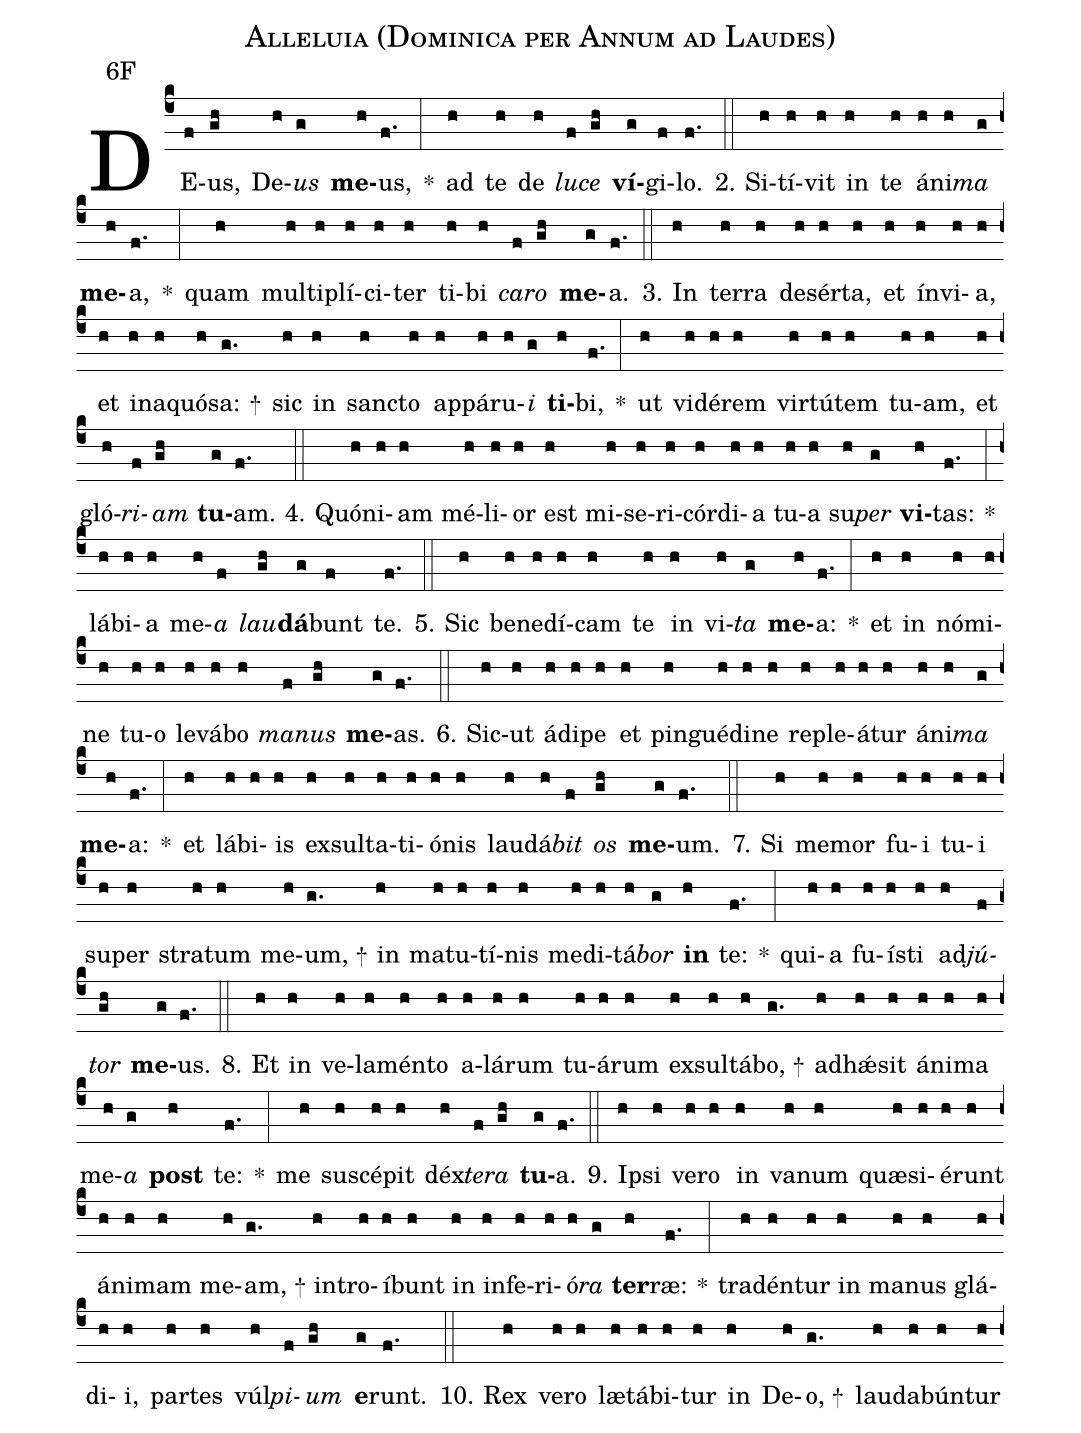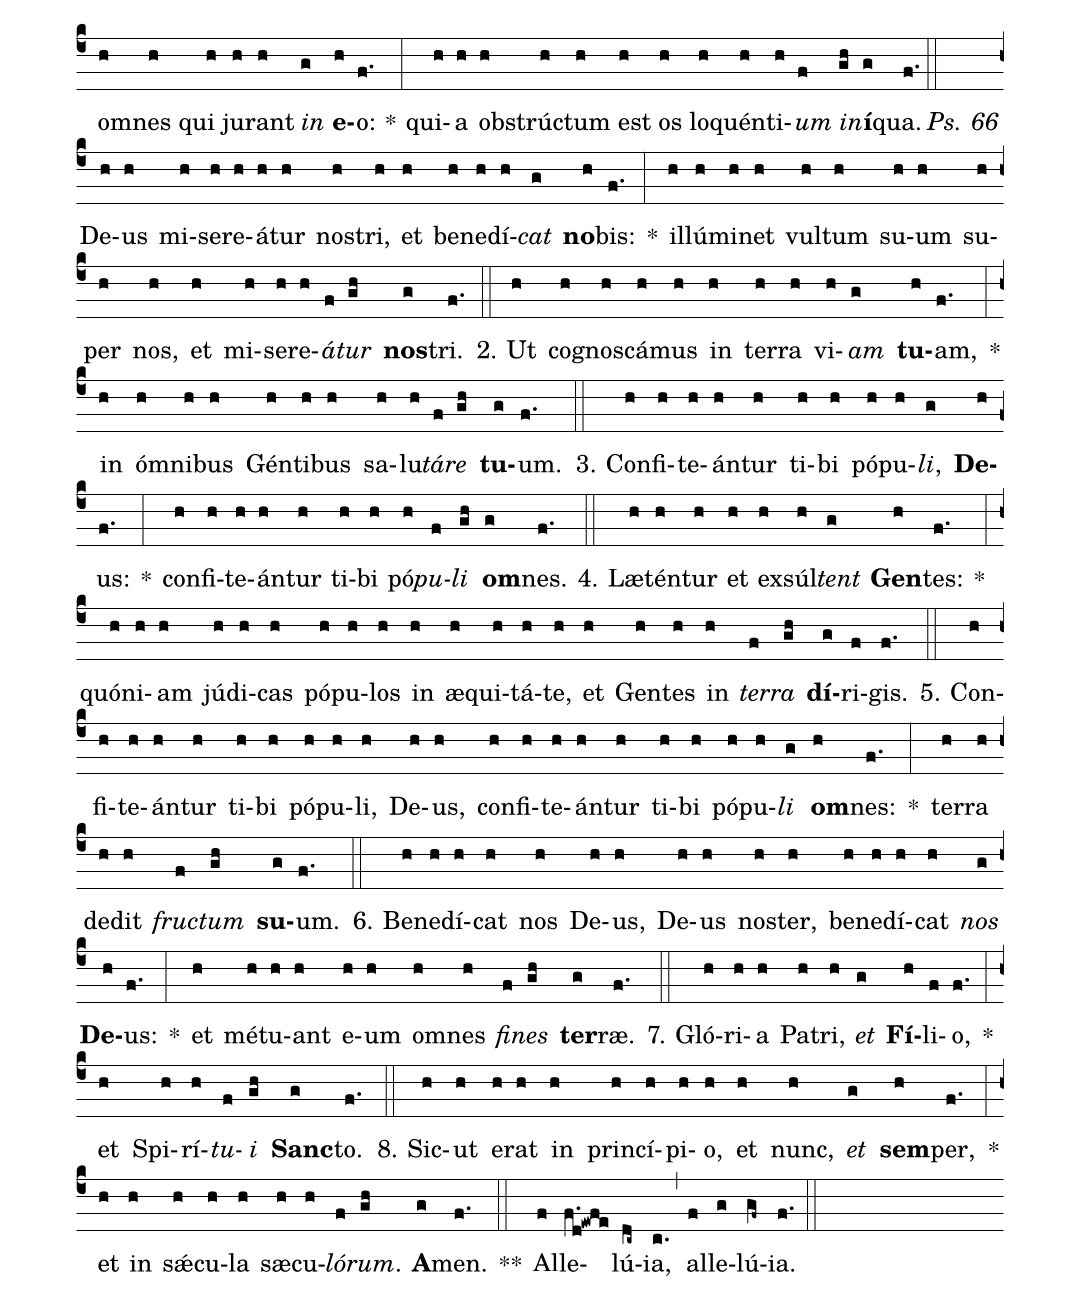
name:Alleluia (Dominica per Annum ad Laudes);
office-part:Antiphona;
mode:6;
annotation: 6F;
%%
(c4) DE(f)us,(gh) De(h)<i>us</i>(g) <b>me</b>(h)us,(f.) *(:) ad(h) te(h) de(h) <i>lu</i>(f)<i>ce</i>(gh) <b>ví</b>(g)gi(f)lo.(f.) (::)
2. Si(h)tí(h)vit(h) in(h) te(h) á(h)ni(h)<i>ma</i>(g) <b>me</b>(h)a,(f.) *(:) quam(h) mul(h)ti(h)plí(h)ci(h)ter(h) ti(h)bi(h) <i>ca</i>(f)<i>ro</i>(gh) <b>me</b>(g)a.(f.) (::)
3. In(h) ter(h)ra(h) de(h)sér(h)ta,(h) et(h) ín(h)vi(h)a,(h) et(h) in(h)a(h)quó(h)sa: +(g.) sic(h) in(h) sanc(h)to(h) ap(h)pá(h)ru(h)<i>i</i>(g) <b>ti</b>(h)bi,(f.) *(:) ut(h) vi(h)dé(h)rem(h) vir(h)tú(h)tem(h) tu(h)am,(h) et(h) gló(h)<i>ri</i>(f)<i>am</i>(gh) <b>tu</b>(g)am.(f.) (::)
4. Quón(h)i(h)am(h) mé(h)li(h)or(h) est(h) mi(h)se(h)ri(h)cór(h)di(h)a(h) tu(h)a(h) su(h)<i>per</i>(g) <b>vi</b>(h)tas:(f.) *(:) lá(h)bi(h)a(h) me(h)<i>a</i>(f) <i>lau</i>(gh)<b>dá</b>(g)bunt(f) te.(f.) (::)
5. Sic(h) be(h)ne(h)dí(h)cam(h) te(h) in(h) vi(h)<i>ta</i>(g) <b>me</b>(h)a:(f.) *(:) et(h) in(h) nó(h)mi(h)ne(h) tu(h)o(h) le(h)vá(h)bo(h) <i>ma</i>(f)<i>nus</i>(gh) <b>me</b>(g)as.(f.) (::)
6. Sic(h)ut(h) á(h)di(h)pe(h) et(h) pin(h)gué(h)di(h)ne(h) re(h)ple(h)á(h)tur(h) á(h)ni(h)<i>ma</i>(g) <b>me</b>(h)a:(f.) *(:) et(h) lá(h)bi(h)is(h) ex(h)sul(h)ta(h)ti(h)ó(h)nis(h) lau(h)dá(h)<i>bit</i>(f) <i>os</i>(gh) <b>me</b>(g)um.(f.) (::)
7. Si(h) me(h)mor(h) fu(h)i(h) tu(h)i(h) su(h)per(h) stra(h)tum(h) me(h)um, +(g.) in(h) ma(h)tu(h)tí(h)nis(h) me(h)di(h)tá(h)<i>bor</i>(g) <b>in</b>(h) te:(f.) *(:) qui(h)a(h) fu(h)ís(h)ti(h) ad(h)<i>jú</i>(f)<i>tor</i>(gh) <b>me</b>(g)us.(f.) (::)
8. Et(h) in(h) ve(h)la(h)mén(h)to(h) a(h)lá(h)rum(h) tu(h)á(h)rum(h) ex(h)sul(h)tá(h)bo, +(g.) ad(h)h<sp>'ae</sp>(h)sit(h) á(h)ni(h)ma(h) me(h)<i>a</i>(g) <b>post</b>(h) te:(f.) *(:) me(h) su(h)scé(h)pit(h) déx(h)<i>te</i>(f)<i>ra</i>(gh) <b>tu</b>(g)a.(f.) (::)
9. Ip(h)si(h) ve(h)ro(h) in(h) va(h)num(h) quæ(h)si(h)é(h)runt(h) á(h)ni(h)mam(h) me(h)am, +(g.) in(h)tro(h)í(h)bunt(h) in(h) in(h)fe(h)ri(h)ó(h)<i>ra</i>(g) <b>ter</b>(h)ræ:(f.) *(:) tra(h)dén(h)tur(h) in(h) ma(h)nus(h) glá(h)di(h)i,(h) par(h)tes(h) vúl(h)<i>pi</i>(f)<i>um</i>(gh) <b>e</b>(g)runt.(f.) (::)
10. Rex(h) ve(h)ro(h) læ(h)tá(h)bi(h)tur(h) in(h) De(h)o, +(g.) lau(h)da(h)bún(h)tur(h) om(h)nes(h) qui(h) ju(h)rant(h) <i>in</i>(g) <b>e</b>(h)o:(f.) *(:) qui(h)a(h) ob(h)strúc(h)tum(h) est(h) os(h) lo(h)quén(h)ti(h)<i>um</i>(f) <i>in</i>(gh)<b>í</b>(g)qua.(f.) (::)
() <i>Ps. 66</i>() De(h)us(h) mi(h)se(h)re(h)á(h)tur(h) nos(h)tri,(h) et(h) be(h)ne(h)dí(h)<i>cat</i>(g) <b>no</b>(h)bis:(f.) *(:) il(h)lú(h)mi(h)net(h) vul(h)tum(h) su(h)um(h) su(h)per(h) nos,(h) et(h) mi(h)se(h)re(h)<i>á</i>(f)<i>tur</i>(gh) <b>nos</b>(g)tri.(f.) (::)
2. Ut(h) co(h)gnos(h)cá(h)mus(h) in(h) ter(h)ra(h) vi(h)<i>am</i>(g) <b>tu</b>(h)am,(f.) *(:) in(h) óm(h)ni(h)bus(h) Gén(h)ti(h)bus(h) sa(h)lu(h)<i>tá</i>(f)<i>re</i>(gh) <b>tu</b>(g)um.(f.) (::)
3. Con(h)fi(h)te(h)án(h)tur(h) ti(h)bi(h) pó(h)pu(h)<i>li</i>,(g) <b>De</b>(h)us:(f.) *(:) con(h)fi(h)te(h)án(h)tur(h) ti(h)bi(h) pó(h)<i>pu</i>(f)<i>li</i>(gh) <b>om</b>(g)nes.(f.) (::)
4. Læ(h)tén(h)tur(h) et(h) ex(h)súl(h)<i>tent</i>(g) <b>Gen</b>(h)tes:(f.) *(:) quón(h)i(h)am(h) jú(h)di(h)cas(h) pó(h)pu(h)los(h) in(h) æ(h)qui(h)tá(h)te,(h) et(h) Gen(h)tes(h) in(h) <i>ter</i>(f)<i>ra</i>(gh) <b>dí</b>(g)ri(f)gis.(f.) (::)
5. Con(h)fi(h)te(h)án(h)tur(h) ti(h)bi(h) pó(h)pu(h)li,(h) De(h)us,(h) con(h)fi(h)te(h)án(h)tur(h) ti(h)bi(h) pó(h)pu(h)<i>li</i>(g) <b>om</b>(h)nes:(f.) *(:) ter(h)ra(h) de(h)dit(h) <i>fruc</i>(f)<i>tum</i>(gh) <b>su</b>(g)um.(f.) (::)
6. Be(h)ne(h)dí(h)cat(h) nos(h) De(h)us,(h) De(h)us(h) nos(h)ter,(h) be(h)ne(h)dí(h)cat(h) <i>nos</i>(g) <b>De</b>(h)us:(f.) *(:) et(h) mé(h)tu(h)ant(h) e(h)um(h) om(h)nes(h) <i>fi</i>(f)<i>nes</i>(gh) <b>ter</b>(g)ræ.(f.) (::)
7. Gló(h)ri(h)a(h) Pa(h)tri,(h) <i>et</i>(g) <b>Fí</b>(h)li(f)o,(f.) *(:) et(h) Spi(h)rí(h)<i>tu</i>(f)<i>i</i>(gh) <b>Sanc</b>(g)to.(f.) (::)
8. Sic(h)ut(h) e(h)rat(h) in(h) prin(h)cí(h)pi(h)o,(h) et(h) nunc,(h) <i>et</i>(g) <b>sem</b>(h)per,(f.) *(:) et(h) in(h) s<sp>'ae</sp>(h)cu(h)la(h) sæ(h)cu(h)<i>ló</i>(f)<i>rum</i>.(gh) <b>A</b>(g)men.(f.) **(::)
Al(f)le(f.d!ewfe)lú(dc~)ia,(c.) (,) al(f)le(g)lú(gf~)ia.(f.) (::)
